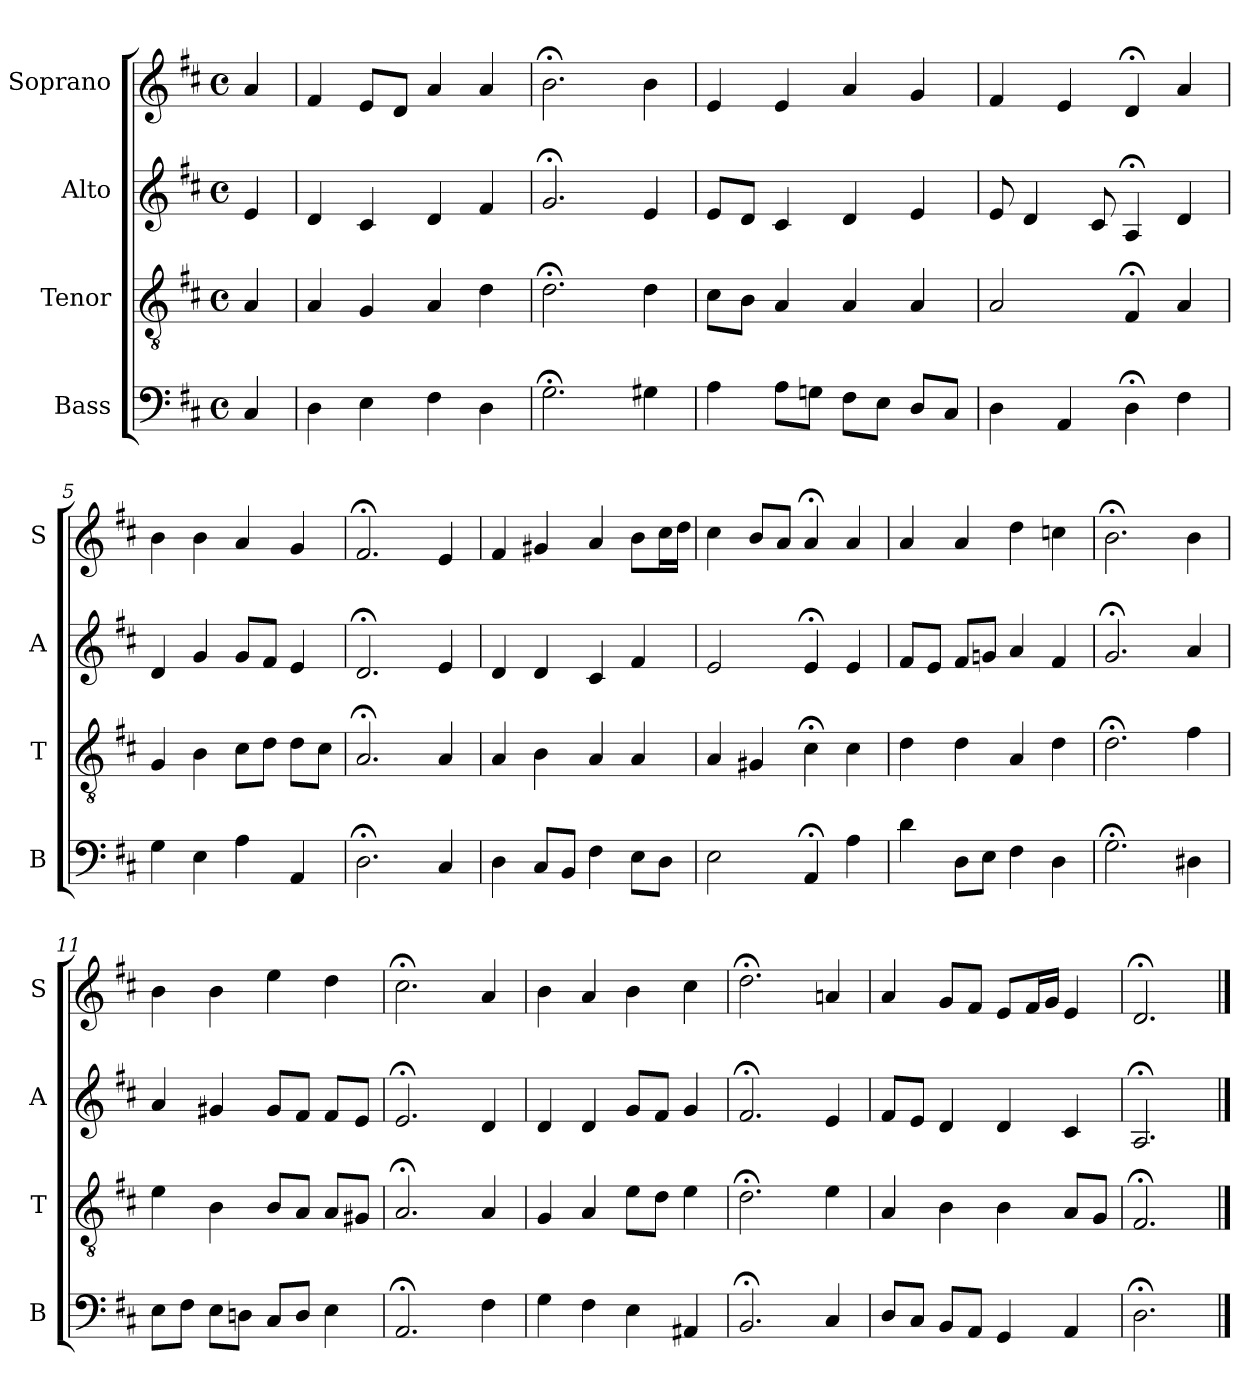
**kern	**kern	**kern	**kern
*part4	*part3	*part2	*part1
*staff4	*staff3	*staff2	*staff1
*I"Bass	*I"Tenor	*I"Alto	*I"Soprano
*I'B	*I'T	*I'A	*I'S
*clefF4	*clefGv2	*clefG2	*clefG2
*k[f#c#]	*k[f#c#]	*k[f#c#]	*k[f#c#]
*D:	*D:	*D:	*D:
*M4/4	*M4/4	*M4/4	*M4/4
*met(c)	*met(c)	*met(c)	*met(c)
*MM100	*MM100	*MM100	*MM100
=	=	=	=
4C#	4A	4e	4a
=1	=1	=1	=1
4D	4A	4d	4f#
4E	4Gi	4c#	8eL
.	.	.	8diJ
4F#	4Ai	4d	4ai
4D	4d	4f#	4a
=2	=2	=2	=2
2.G;<	2.d;<	2.g;<	2.b;<
4G#X	4d	4e	4b
=3	=3	=3	=3
4A	8c#L	8eL	4e
.	8BJ	8dJ	.
8AL	4A	4c#	4e
8GnJ	.	.	.
8F#L	4A	4d	4a
8EJ	.	.	.
8DL	4A	4e	4g
8C#J	.	.	.
=4	=4	=4	=4
4D	2A	8e	4f#
.	.	4d	.
4AA	.	.	4e
.	.	8c#	.
4D;<	4F#;<i	4A;<	4d;<i
4F#	4Ai	4d	4ai
=5	=5	=5	=5
4G	4G	4d	4b
4E	4B	4g	4b
4A	8c#L	8gL	4a
.	8dJ	8f#J	.
4AA	8dL	4e	4g
.	8c#J	.	.
=6	=6	=6	=6
2.D;<	2.A;<	2.d;<	2.f#;<
4C#	4A	4e	4e
=7	=7	=7	=7
4D	4A	4d	4f#
8C#L	4B	4d	4g#X
8BBJ	.	.	.
4F#	4A	4c#	4a
8EL	4A	4f#	8bL
8DJ	.	.	16cc#L
.	.	.	16ddJJ
=8	=8	=8	=8
2E	4A	2e	4cc#
.	4G#X	.	8bL
.	.	.	8aJ
4AA;<	4c#;<	4e;<	4a;<
4A	4c#	4e	4a
=9	=9	=9	=9
4d	4d	8f#L	4a
.	.	8eJ	.
8DL	4d	8f#L	4a
8EJ	.	8gnJ	.
4F#	4A	4a	4dd
4D	4d	4f#	4ccn
=10	=10	=10	=10
2.G;<	2.d;<	2.g;<	2.b;<
4D#X	4f#	4a	4b
=11	=11	=11	=11
8EL	4e	4a	4b
8F#J	.	.	.
8EL	4B	4g#X	4b
8DnJ	.	.	.
8C#L	8BL	8g#L	4ee
8DJ	8AJ	8f#J	.
4E	8AL	8f#L	4dd
.	8G#XJ	8eJ	.
=12	=12	=12	=12
2.AA;<	2.A;<	2.e;<	2.cc#;<
4F#	4A	4d	4a
=13	=13	=13	=13
4G	4G	4d	4b
4F#	4A	4d	4a
4E	8eL	8gL	4b
.	8dJ	8f#J	.
4AA#X	4e	4g	4cc#
=14	=14	=14	=14
2.BB;<	2.d;<	2.f#;<	2.dd;<
4C#	4e	4e	4an
=15	=15	=15	=15
8DL	4A	8f#L	4a
8C#J	.	8eJ	.
8BBL	4B	4d	8gL
8AAJ	.	.	8f#J
4GG	4B	4d	8eL
.	.	.	16f#L
.	.	.	16gJJ
4AA	8AL	4c#	4e
.	8GJ	.	.
=16	=16	=16	=16
2.D;<	2.F#;<	2.A;<	2.d;<
==	==	==	==
*-	*-	*-	*-
